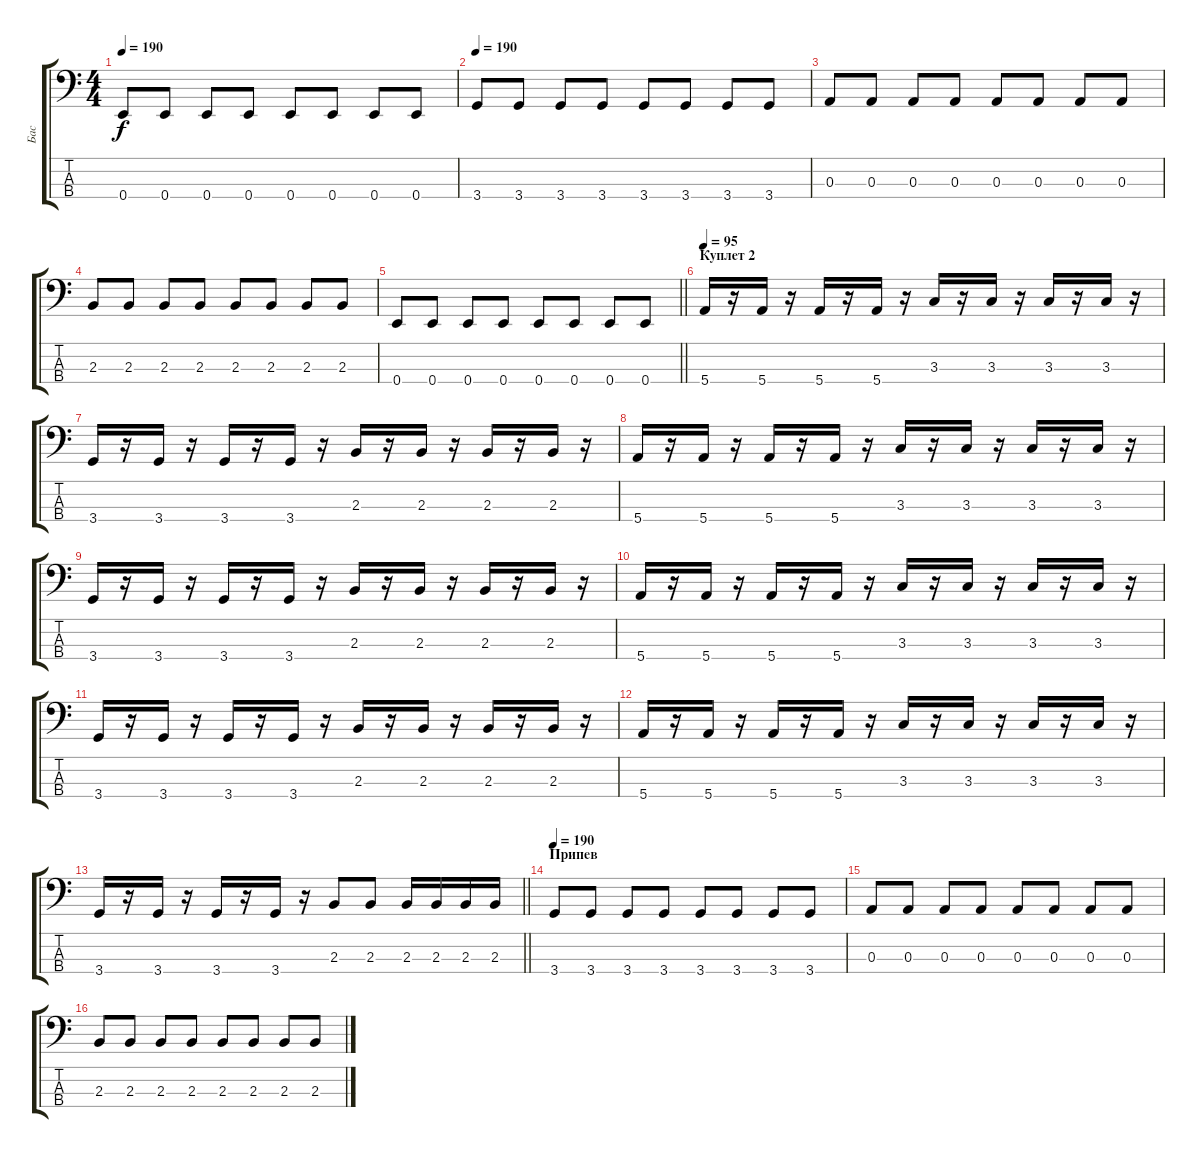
\track ("Бас" "Бас") {instrument electricbassfinger}
\staff {score tabs}
\tuning (G2 D2 A1 E1) {hide}
\ts (4 4)
\tempo 190
\clef f4
\ks c
0.4.8{dy f} 0.4.8 0.4.8 0.4.8 0.4.8 0.4.8 0.4.8 0.4.8 |
\tempo 190
3.4.8 3.4.8 3.4.8 3.4.8 3.4.8 3.4.8 3.4.8 3.4.8 |
0.3.8 0.3.8 0.3.8 0.3.8 0.3.8 0.3.8 0.3.8 0.3.8 |
2.3.8 2.3.8 2.3.8 2.3.8 2.3.8 2.3.8 2.3.8 2.3.8 |
\barLineRight lightlight
0.4.8 0.4.8 0.4.8 0.4.8 0.4.8 0.4.8 0.4.8 0.4.8 |
\section ("" "Куплет 2")
\tempo 95
5.4.16 r.16 5.4.16 r.16 5.4.16 r.16 5.4.16 r.16 3.3.16 r.16 3.3.16 r.16 3.3.16 r.16 3.3.16 r.16 |
3.4.16 r.16 3.4.16 r.16 3.4.16 r.16 3.4.16 r.16 2.3.16 r.16 2.3.16 r.16 2.3.16 r.16 2.3.16 r.16 |
5.4.16 r.16 5.4.16 r.16 5.4.16 r.16 5.4.16 r.16 3.3.16 r.16 3.3.16 r.16 3.3.16 r.16 3.3.16 r.16 |
3.4.16 r.16 3.4.16 r.16 3.4.16 r.16 3.4.16 r.16 2.3.16 r.16 2.3.16 r.16 2.3.16 r.16 2.3.16 r.16 |
5.4.16 r.16 5.4.16 r.16 5.4.16 r.16 5.4.16 r.16 3.3.16 r.16 3.3.16 r.16 3.3.16 r.16 3.3.16 r.16 |
3.4.16 r.16 3.4.16 r.16 3.4.16 r.16 3.4.16 r.16 2.3.16 r.16 2.3.16 r.16 2.3.16 r.16 2.3.16 r.16 |
5.4.16 r.16 5.4.16 r.16 5.4.16 r.16 5.4.16 r.16 3.3.16 r.16 3.3.16 r.16 3.3.16 r.16 3.3.16 r.16 |
\barLineRight lightlight
3.4.16 r.16 3.4.16 r.16 3.4.16 r.16 3.4.16 r.16 2.3.8 2.3.8 2.3.16 2.3.16 2.3.16 2.3.16 |
\section ("" "Припев")
\tempo 190
3.4.8 3.4.8 3.4.8 3.4.8 3.4.8 3.4.8 3.4.8 3.4.8 |
0.3.8 0.3.8 0.3.8 0.3.8 0.3.8 0.3.8 0.3.8 0.3.8 |
2.3.8 2.3.8 2.3.8 2.3.8 2.3.8 2.3.8 2.3.8 2.3.8
